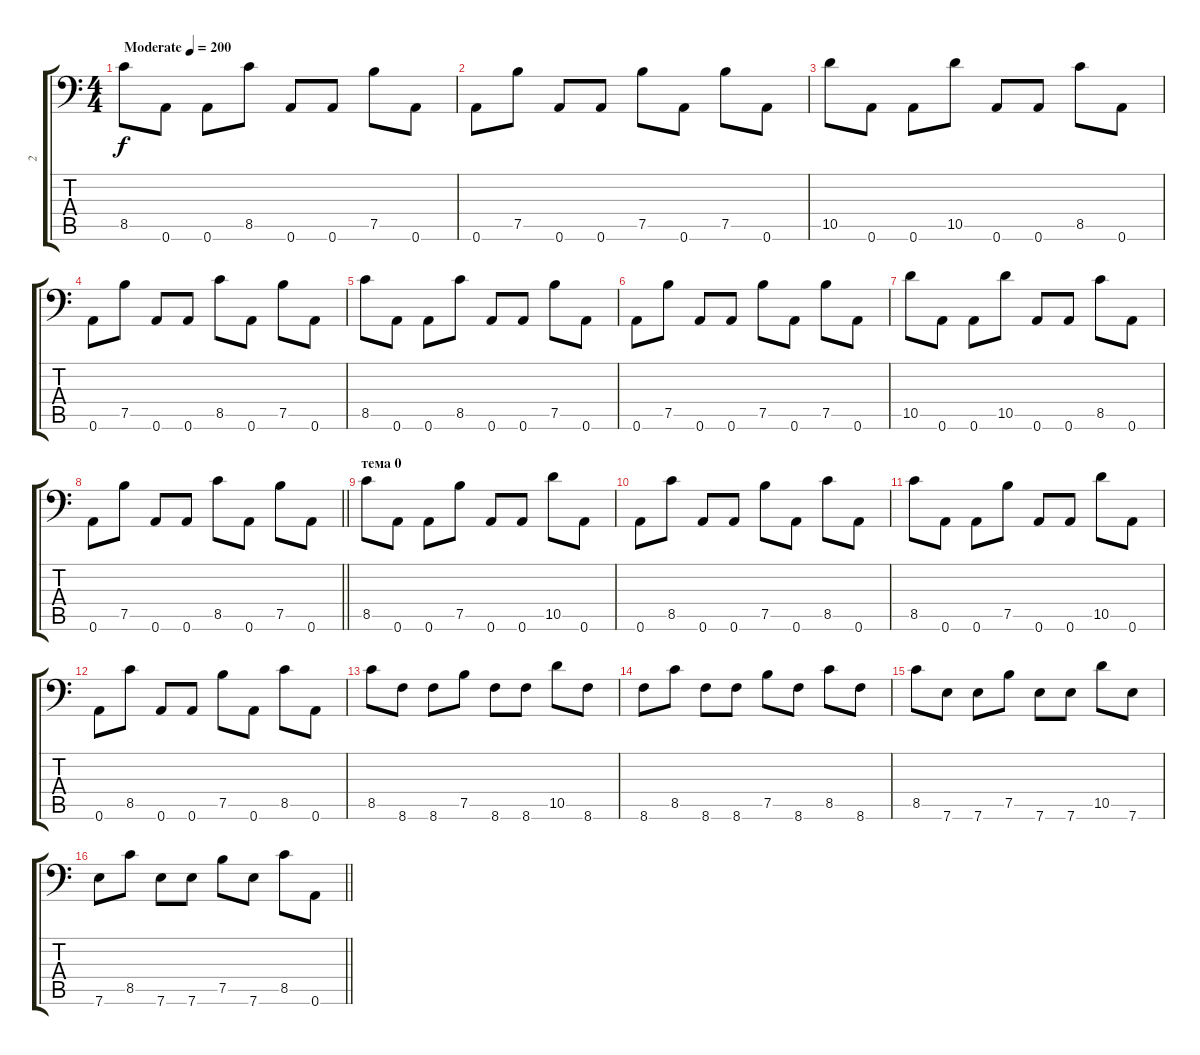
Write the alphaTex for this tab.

\track ("2" "2") {instrument distortionguitar}
\staff {score tabs}
\tuning (B3 Gb3 D3 A2 E2 A1) {hide}
\ts (4 4)
\tempo (200 "Moderate")
\clef f4
\ks c
8.5.8{dy f instrument distortionguitar} 0.6.8 0.6.8 8.5.8 0.6.8 0.6.8 7.5.8 0.6.8 |
0.6.8 7.5.8 0.6.8 0.6.8 7.5.8 0.6.8 7.5.8 0.6.8 |
10.5.8 0.6.8 0.6.8 10.5.8 0.6.8 0.6.8 8.5.8 0.6.8 |
0.6.8 7.5.8 0.6.8 0.6.8 8.5.8 0.6.8 7.5.8 0.6.8 |
8.5.8 0.6.8 0.6.8 8.5.8 0.6.8 0.6.8 7.5.8 0.6.8 |
0.6.8 7.5.8 0.6.8 0.6.8 7.5.8 0.6.8 7.5.8 0.6.8 |
10.5.8 0.6.8 0.6.8 10.5.8 0.6.8 0.6.8 8.5.8 0.6.8 |
\barLineRight lightlight
0.6.8 7.5.8 0.6.8 0.6.8 8.5.8 0.6.8 7.5.8 0.6.8 |
\section ("" "тема 0")
8.5.8 0.6.8 0.6.8 7.5.8 0.6.8 0.6.8 10.5.8 0.6.8 |
0.6.8 8.5.8 0.6.8 0.6.8 7.5.8 0.6.8 8.5.8 0.6.8 |
8.5.8 0.6.8 0.6.8 7.5.8 0.6.8 0.6.8 10.5.8 0.6.8 |
0.6.8 8.5.8 0.6.8 0.6.8 7.5.8 0.6.8 8.5.8 0.6.8 |
8.5.8 8.6.8 8.6.8 7.5.8 8.6.8 8.6.8 10.5.8 8.6.8 |
8.6.8 8.5.8 8.6.8 8.6.8 7.5.8 8.6.8 8.5.8 8.6.8 |
8.5.8 7.6.8 7.6.8 7.5.8 7.6.8 7.6.8 10.5.8 7.6.8 |
\barLineRight lightlight
7.6.8 8.5.8 7.6.8 7.6.8 7.5.8 7.6.8 8.5.8 0.6.8
